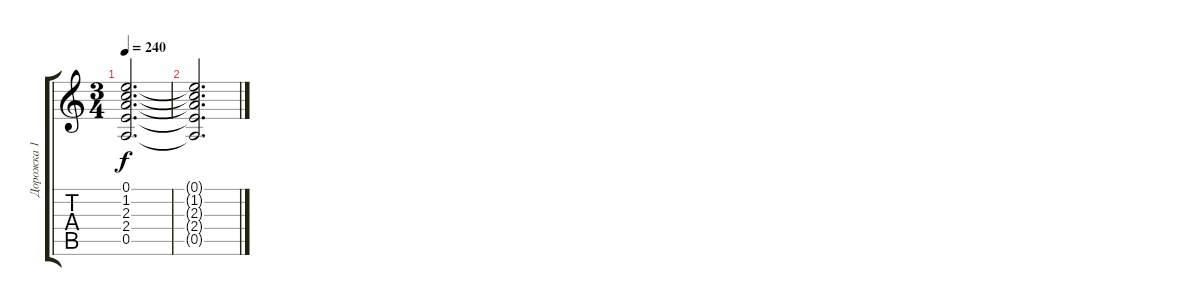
\track ("Дорожка 1" "Дорожка 1") {instrument acousticguitarsteel}
\staff {score tabs}
\tuning (E4 B3 G3 D3 A2 E2) {hide}
\ts (3 4)
\tempo 240
\clef g2
\ks c
(0.1{t} 1.2{t} 2.3{t} 2.4{t} 0.5{t}).2{d dy f} |
(0.1{t} 1.2{t} 2.3{t} 2.4{t} 0.5{t}).2{d}
